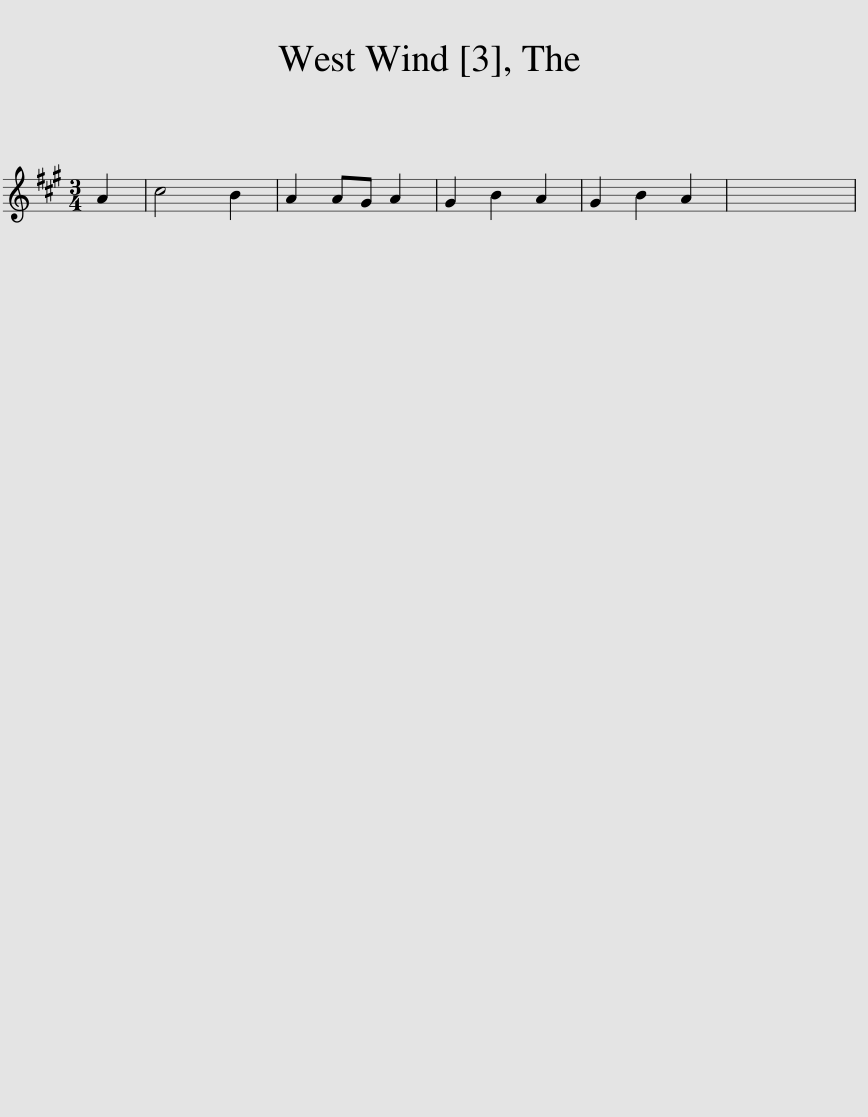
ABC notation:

X:1
L:1/8
M:3/4
I:linebreak $
K:A
V:1 treble
V:1
 A2 | c4 B2 | A2 AG A2 | G2 B2 A2 | G2 B2 A2 | %5
 x6 | %6
